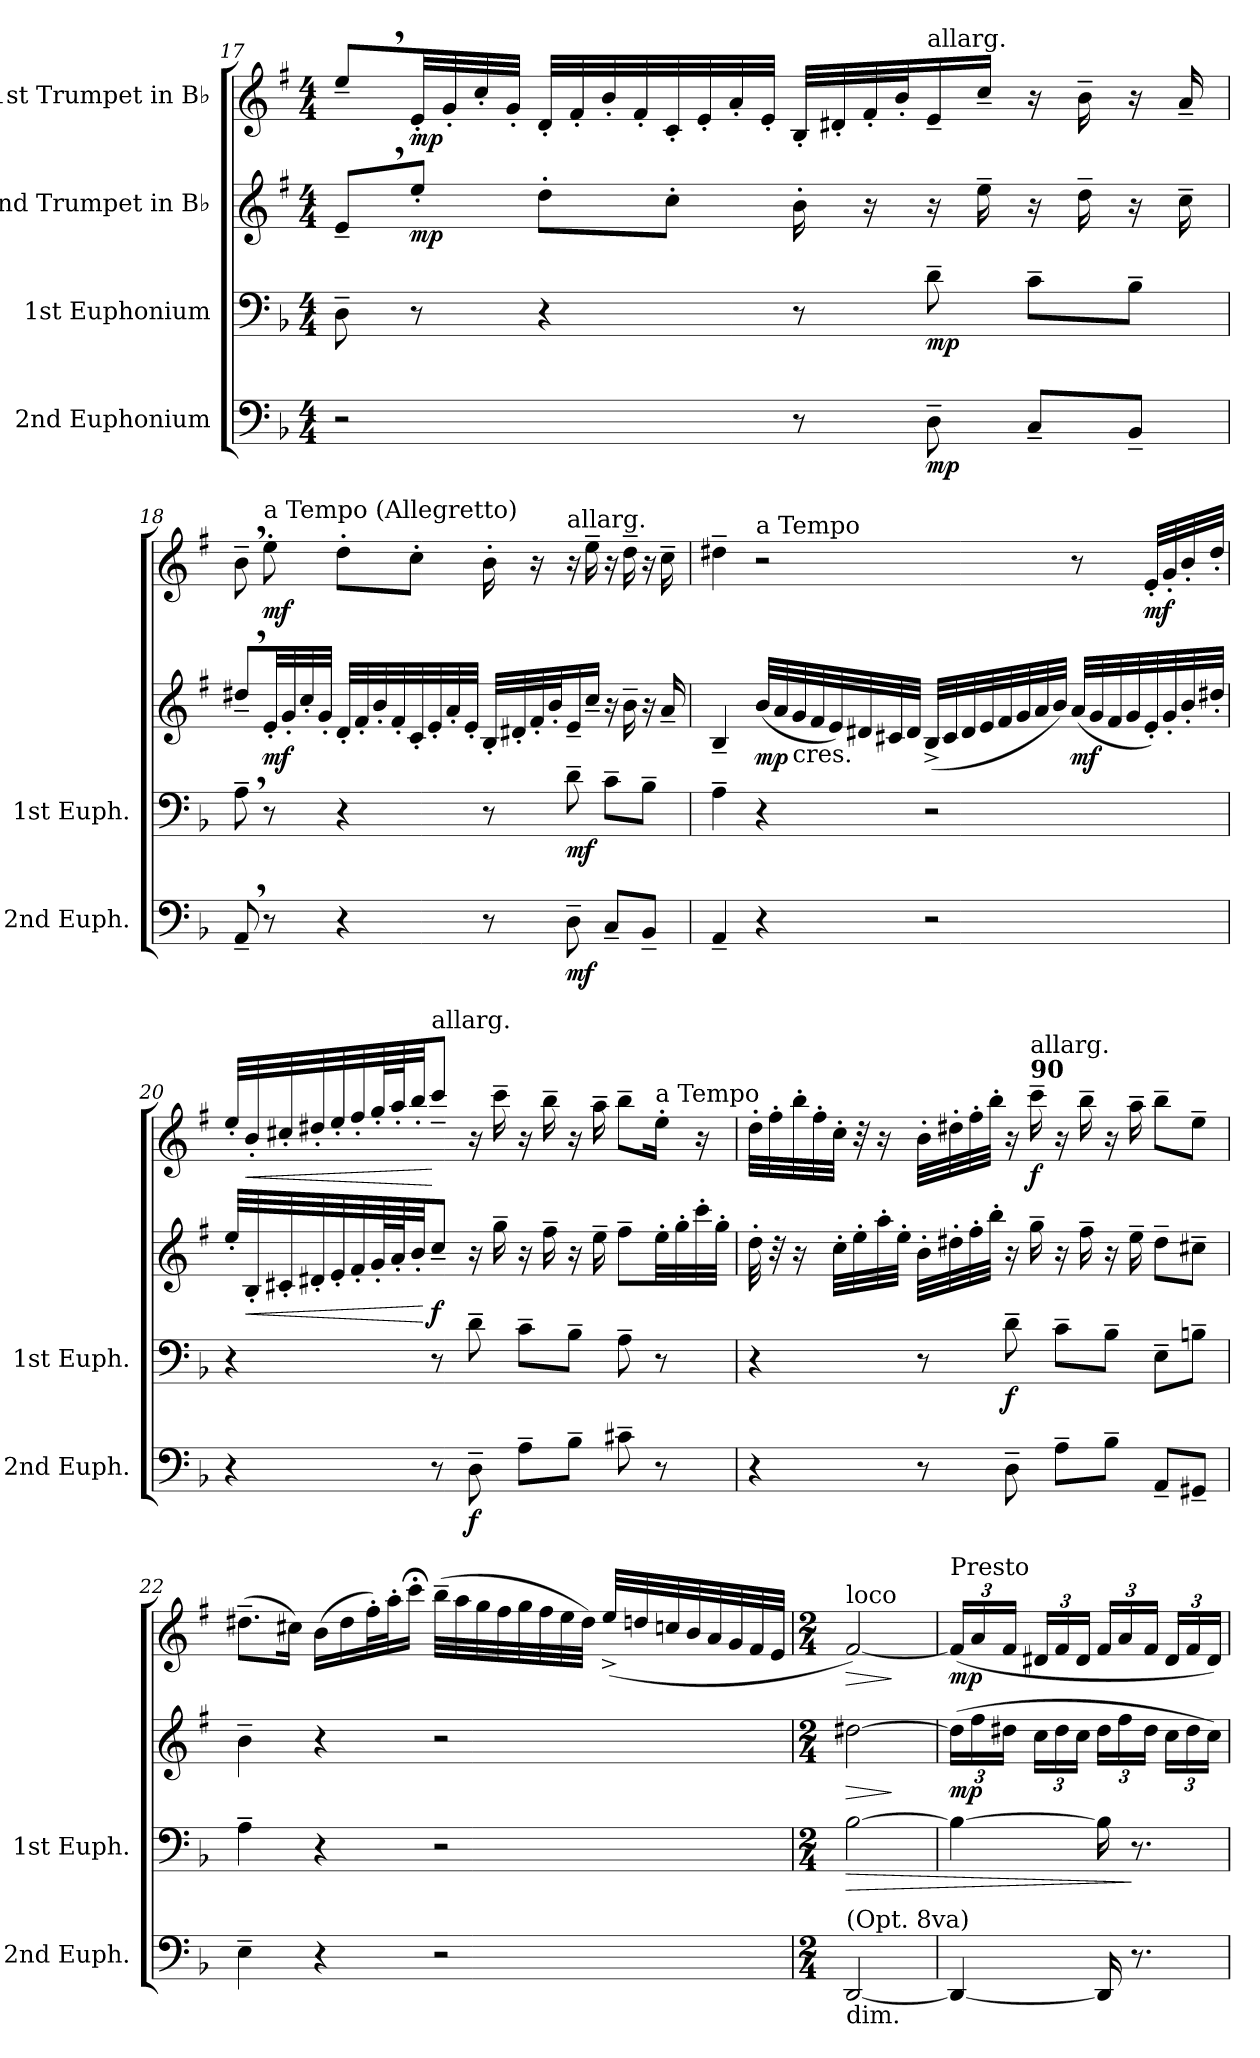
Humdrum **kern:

**kern	**dynam	**kern	**dynam	**kern	**dynam	**kern	**dynam
*part4	*part4	*part3	*part3	*part2	*part2	*part1	*part1
*staff4	*staff4	*staff3	*staff3	*staff2	*staff2	*staff1	*staff1
*I"2nd Euphonium	*	*I"1st Euphonium	*	*I"2nd Trumpet in B♭	*	*I"1st Trumpet in B♭	*
*I'2nd Euph.	*	*I'1st Euph.	*	*	*	*	*
!!LO:PB:g=z
*clefF4	*	*clefF4	*	*clefG2	*	*clefG2	*
*	*	*	*	*ITrd1c2	*	*ITrd1c2	*
*k[b-]	*	*k[b-]	*	*k[b-]	*	*k[b-]	*
*M4/4	*	*M4/4	*	*M4/4	*	*M4/4	*
*MM45	*	*MM45	*	*MM45	*	*MM45	*
=17	=17	=17	=17	=17	=17	=17	=17
2r	.	8D~\	.	8d~,/L	.	8dd~,/L	.
*	*	*	*	*	*	*MM65	*
!	!	!	!	!	!LO:DY:b	!	!LO:DY:b
.	.	8r	.	8dd'/J	mp	32d'/LL	mp
.	.	.	.	.	.	32f'/	.
.	.	.	.	.	.	32b-'/	.
.	.	.	.	.	.	32f'/JJJ	.
.	.	4r	.	8cc'\L	.	32c'/LLL	.
.	.	.	.	.	.	32e'/	.
.	.	.	.	.	.	32a'/	.
.	.	.	.	.	.	32e'/	.
.	.	.	.	8b-'\J	.	32B-'/	.
.	.	.	.	.	.	32d'/	.
.	.	.	.	.	.	32g'/	.
.	.	.	.	.	.	32d'/JJJ	.
*	*	*	*	*	*	*MM55	*
8r	.	8r	.	16a'\	.	32A'/LLL	.
.	.	.	.	.	.	32c#X'/	.
.	.	.	.	16r	.	32e'/	.
.	.	.	.	.	.	32a'/J	.
*	*	*	*	*	*	*MM40	*
!	!	!	!	!	!	!LO:TX:a:t=allarg.	!
!	!LO:DY:b	!	!LO:DY:b	!	!	!	!
8D~\	mp	8d~\	mp	16r	.	16d~/	.
.	.	.	.	16dd~\	.	16b-~/JJ	.
8C~/L	.	8c~\L	.	16r	.	16r	.
.	.	.	.	16cc~\	.	16a~\	.
8BB-~/J	.	8B-~\J	.	16r	.	16r	.
*	*	*	*	*	*	*MM35	*
.	.	.	.	16b-~\	.	16g~/	.
!!LO:LB:g=z
=18	=18	=18	=18	=18	=18	=18	=18
8AA~,/	.	8A~,\	.	8cc#X~,/L	.	8a~,\	.
*	*	*	*	*	*	*MM65	*
!	!	!	!	!	!	!LO:TX:a:t=a Tempo (Allegretto)	!
!	!	!	!	!	!LO:DY:b	!	!LO:DY:b
8r	.	8r	.	32d'/LL	mf	8dd'\	mf
.	.	.	.	32f'/	.	.	.
.	.	.	.	32b-'/	.	.	.
.	.	.	.	32f'/JJJ	.	.	.
4r	.	4r	.	32c'/LLL	.	8cc'\L	.
.	.	.	.	32e'/	.	.	.
.	.	.	.	32a'/	.	.	.
.	.	.	.	32e'/	.	.	.
.	.	.	.	32B-'/	.	8b-'\J	.
.	.	.	.	32d'/	.	.	.
.	.	.	.	32g'/	.	.	.
.	.	.	.	32d'/JJJ	.	.	.
*	*	*	*	*	*	*MM55	*
8r	.	8r	.	32A'/LLL	.	16a'\	.
.	.	.	.	32c#X'/	.	.	.
.	.	.	.	32e'/	.	16r	.
.	.	.	.	32a'/J	.	.	.
*	*	*	*	*	*	*MM40	*
!	!	!	!	!	!	!LO:TX:a:t=allarg.	!
!	!LO:DY:b	!	!LO:DY:b	!	!	!	!
8D~\	mf	8d~\	mf	16d~/	.	16r	.
.	.	.	.	16b-~/JJ	.	16dd~\	.
8C~/L	.	8c~\L	.	16r	.	16r	.
.	.	.	.	16a~\	.	16cc~\	.
8BB-~/J	.	8B-~\J	.	16r	.	16r	.
*	*	*	*	*	*	*MM35	*
.	.	.	.	16g~/	.	16b-~\	.
!!LO:LB:g=z
=19	=19	=19	=19	=19	=19	=19	=19
4AA~/	.	4A~\	.	4A~/	.	4cc#X~\	.
*	*	*	*	*	*	*MM65	*
!	!	!	!	!	!	!LO:TX:a:t=a Tempo	!
!	!	!	!	!	!LO:DY:b	!	!
4r	.	4r	.	(32a/LLL	mp	2r	.
.	.	.	.	32g/	.	.	.
!	!	!	!	!LO:TX:b:t=cres.	!	!	!
.	.	.	.	32f/	.	.	.
.	.	.	.	32e/	.	.	.
.	.	.	.	32d/)	.	.	.
.	.	.	.	32c#X/	.	.	.
.	.	.	.	32Bn/	.	.	.
.	.	.	.	32c#/JJJ	.	.	.
2r	.	2r	.	(32A^/LLL	.	.	.
.	.	.	.	32B/	.	.	.
.	.	.	.	32c#/	.	.	.
.	.	.	.	32d/	.	.	.
.	.	.	.	32e/	.	.	.
.	.	.	.	32f/	.	.	.
.	.	.	.	32g/	.	.	.
.	.	.	.	32a/JJJ)	.	.	.
!	!	!	!	!	!LO:DY:b	!	!
.	.	.	.	(32g/LLL	mf	8r	.
.	.	.	.	32f/	.	.	.
.	.	.	.	32e/	.	.	.
.	.	.	.	32f/	.	.	.
!	!	!	!	!	!	!	!LO:DY:b
.	.	.	.	32d'/)	.	32d'/LLL	mf
.	.	.	.	32f'/	.	32f'/	.
.	.	.	.	32a'/	.	32a'/	.
.	.	.	.	32cc#X'/JJJ	.	32cc#'/JJJ	.
!!LO:PB:g=z
=20	=20	=20	=20	=20	=20	=20	=20
4r	.	4r	.	32dd'/LLL	.	32dd'/LLL	.
!	!	!	!	!	!LO:HP:b	!	!LO:HP:b
.	.	.	.	32A'/	<	32a'/	<
.	.	.	.	32Bn'/	.	32bn'/	.
.	.	.	.	32c#X'/	.	32cc#X'/	.
*	*	*	*	*	*	*MM60	*
.	.	.	.	32d'/	.	32dd'/	.
.	.	.	.	32e'/	.	32ee'/	.
.	.	.	.	64f'/L	.	64ff'/L	.
.	.	.	.	64g'/J	.	64gg'/J	.
.	.	.	.	32a'/JJ	.	32aa'/JJ	.
!	!	!	!	!	!	!LO:TX:a:t=allarg.	!
!	!	!	!	!	!LO:DY:n=1:b	!	!
8r	.	8r	.	8b-~/J	[ f	8bb-~/J	[
*	*	*	*	*	*	*MM45	*
!	!LO:DY:b	!	!	!	!	!	!
8D~\	f	8d~\	.	16r	.	16r	.
.	.	.	.	16ff~\	.	16bb-~\	.
8A~\L	.	8c~\L	.	16r	.	16r	.
.	.	.	.	16ee~\	.	16aa~\	.
*	*	*	*	*	*	*MM35	*
8B-~\J	.	8B-~\J	.	16r	.	16r	.
.	.	.	.	16dd~\	.	16gg~\	.
8c#X~\	.	8A~\	.	8ee~\L	.	8aa~\L	.
*	*	*	*	*	*	*MM65	*
!	!	!	!	!	!	!LO:TX:a:t=a Tempo	!
8r	.	8r	.	32dd'\LL	.	16dd'\Jk	.
.	.	.	.	32ff'\	.	.	.
.	.	.	.	32bb-'\	.	16r	.
.	.	.	.	32ff'\JJJ	.	.	.
!!LO:LB:g=z
=21	=21	=21	=21	=21	=21	=21	=21
4r	.	4r	.	32cc'\	.	32cc'\LLL	.
.	.	.	.	32r	.	32ee'\	.
.	.	.	.	16r	.	32aa'\	.
.	.	.	.	.	.	32ee'\	.
.	.	.	.	32b-'\LLL	.	32b-'\JJJ	.
.	.	.	.	32dd'\	.	32r	.
.	.	.	.	32gg'\	.	16r	.
.	.	.	.	32dd'\JJJ	.	.	.
*	*	*	*	*	*	*MM60	*
8r	.	8r	.	32a'\LLL	.	32a'\LLL	.
.	.	.	.	32cc#X'\	.	32cc#X'\	.
.	.	.	.	32ee'\	.	32ee'\	.
.	.	.	.	32aa'\JJJ	.	32aa'\JJJ	.
!	!	!	!LO:DY:b	!	!	!	!
8D~\	.	8d~\	f	16r	.	16r	.
!	!	!	!	!	!	!LO:TX:a:B:t=90	!
!	!	!	!	!	!	!LO:TX:a:t=allarg.	!
!	!	!	!	!	!	!	!LO:DY:b
.	.	.	.	16ff~\	.	16bb-~\	f
8A~\L	.	8c~\L	.	16r	.	16r	.
.	.	.	.	16ee~\	.	16aa~\	.
8B-~\J	.	8B-~\J	.	16r	.	16r	.
*	*	*	*	*	*	*MM40	*
.	.	.	.	16dd~\	.	16gg~\	.
8AA~/L	.	8E~\L	.	8cc#~\L	.	8aa~\L	.
8GG#X~/J	.	8Bn~\J	.	8bn~\J	.	8dd~\J	.
!!LO:LB:g=z
=22	=22	=22	=22	=22	=22	=22	=22
4E~\	.	4A~\	.	4a~\	.	(8.cc#X~\L	.
*	*	*	*	*	*	*MM65	*
.	.	.	.	.	.	16bn\Jk)	.
4r	.	4r	.	4r	.	(16a\LL	.
.	.	.	.	.	.	16cc#\	.
.	.	.	.	.	.	32ee'\L)	.
.	.	.	.	.	.	32gg'\J	.
*	*	*	*	*	*	*MM30	*
.	.	.	.	.	.	16bb-;<\JJ	.
*	*	*	*	*	*	*MM60	*
2r	.	2r	.	2r	.	(32aa~\LLL	.
.	.	.	.	.	.	32gg\	.
.	.	.	.	.	.	32ff\	.
.	.	.	.	.	.	32ee\	.
.	.	.	.	.	.	32ff\	.
.	.	.	.	.	.	32ee\	.
.	.	.	.	.	.	32dd\	.
.	.	.	.	.	.	32cc#\JJJ)	.
.	.	.	.	.	.	(32dd^/LLL	.
.	.	.	.	.	.	32ccn/	.
.	.	.	.	.	.	32b-X/	.
.	.	.	.	.	.	32a/	.
.	.	.	.	.	.	32g/	.
.	.	.	.	.	.	32f/	.
.	.	.	.	.	.	32e/	.
.	.	.	.	.	.	32d/JJJ	.
=23	=23	=23	=23	=23	=23	=23	=23
*M2/4	*	*M2/4	*	*M2/4	*	*M2/4	*
!	!	!	!	!	!	!LO:TX:a:t=loco	!
!LO:TX:a:t=(Opt. 8va)	!	!	!	!	!	!	!
!LO:TX:b:t=dim.	!	!	!	!	!	!	!
!	!	!	!LO:HP:b	!	!LO:HP:b	!	!LO:HP:b
[2DD/	.	[2B-\	>	[2cc#X\	>	[2e/)	>
.	.	.	.	.	]	.	]
!!LO:PB:g=z
=24	=24	=24	=24	=24	=24	=24	=24
*	*	*	*	*Xbrackettup	*	*Xbrackettup	*
*	*	*	*	*	*	*MM100	*
!	!	!	!	!	!	!LO:TX:a:t=Presto	!
!	!	!	!	!	!LO:DY:b	!	!LO:DY:b
4DD/_	.	4B-\_	.	(24cc#\LL]	mp	(24e/LL]	mp
.	.	.	.	24ee\	.	24g/	.
.	.	.	.	24cc#X\JJ	.	24e/JJ	.
.	.	.	.	24b-\LL	.	24c#X/LL	.
.	.	.	.	24cc#\	.	24e/	.
.	.	.	.	24b-\JJ	.	24c#/JJ	.
16DD/]	.	16B-\]	.	24cc#\LL	.	24e/LL	.
.	.	.	.	24ee\	.	24g/	.
8.r	.	8.r	]	.	.	.	.
.	.	.	.	24cc#\JJ	.	24e/JJ	.
.	.	.	.	24b-\LL	.	24c#/LL	.
.	.	.	.	24cc#\	.	24e/	.
.	.	.	.	24b-\JJ)	.	24c#/JJ)	.
=	=	=	=	=	=	=	=
*-	*-	*-	*-	*-	*-	*-	*-
